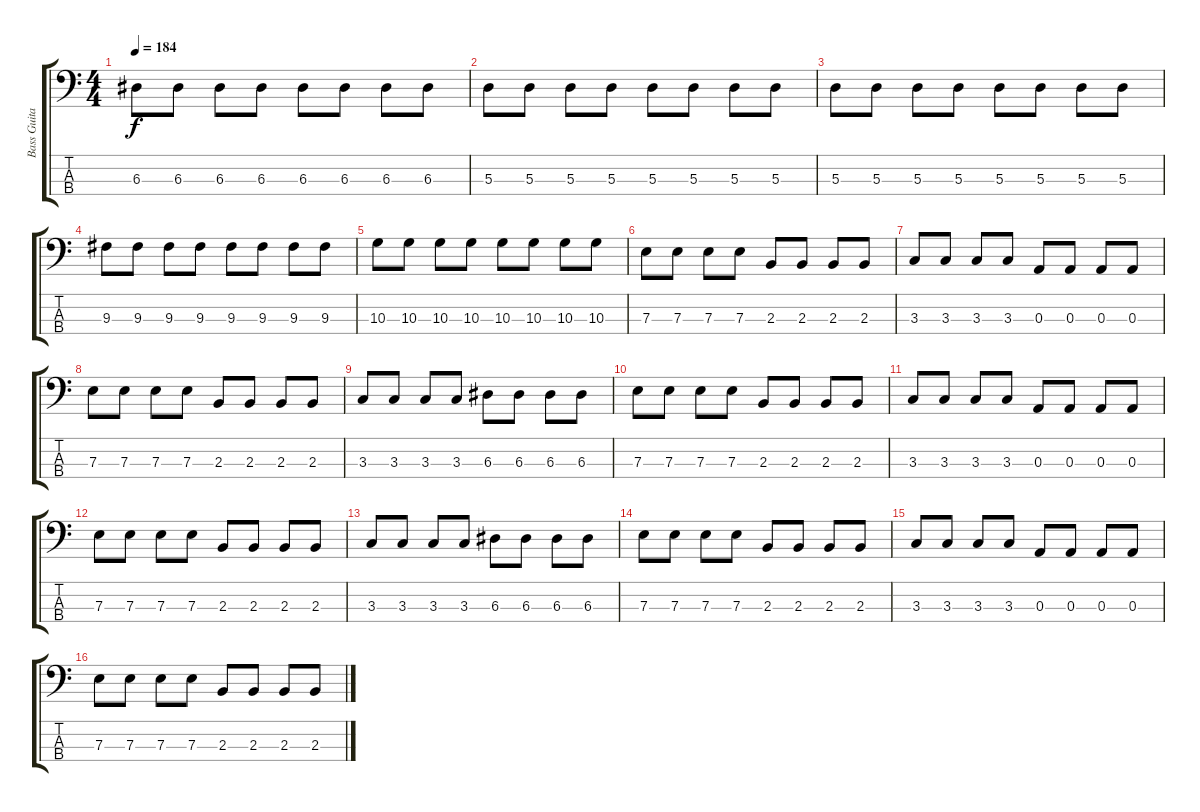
\track ("Bass Guitar" "Bass Guita") {instrument electricbassfinger}
\staff {score tabs}
\tuning (G2 D2 A1 E1) {hide}
\ts (4 4)
\tempo 184
\clef f4
\ks c
6.3.8{dy f} 6.3.8 6.3.8 6.3.8 6.3.8 6.3.8 6.3.8 6.3.8 |
5.3.8 5.3.8 5.3.8 5.3.8 5.3.8 5.3.8 5.3.8 5.3.8 |
5.3.8 5.3.8 5.3.8 5.3.8 5.3.8 5.3.8 5.3.8 5.3.8 |
9.3.8 9.3.8 9.3.8 9.3.8 9.3.8 9.3.8 9.3.8 9.3.8 |
10.3.8 10.3.8 10.3.8 10.3.8 10.3.8 10.3.8 10.3.8 10.3.8 |
7.3.8 7.3.8 7.3.8 7.3.8 2.3.8 2.3.8 2.3.8 2.3.8 |
3.3.8 3.3.8 3.3.8 3.3.8 0.3.8 0.3.8 0.3.8 0.3.8 |
7.3.8 7.3.8 7.3.8 7.3.8 2.3.8 2.3.8 2.3.8 2.3.8 |
3.3.8 3.3.8 3.3.8 3.3.8 6.3.8 6.3.8 6.3.8 6.3.8 |
7.3.8 7.3.8 7.3.8 7.3.8 2.3.8 2.3.8 2.3.8 2.3.8 |
3.3.8 3.3.8 3.3.8 3.3.8 0.3.8 0.3.8 0.3.8 0.3.8 |
7.3.8 7.3.8 7.3.8 7.3.8 2.3.8 2.3.8 2.3.8 2.3.8 |
3.3.8 3.3.8 3.3.8 3.3.8 6.3.8 6.3.8 6.3.8 6.3.8 |
7.3.8 7.3.8 7.3.8 7.3.8 2.3.8 2.3.8 2.3.8 2.3.8 |
3.3.8 3.3.8 3.3.8 3.3.8 0.3.8 0.3.8 0.3.8 0.3.8 |
7.3.8 7.3.8 7.3.8 7.3.8 2.3.8 2.3.8 2.3.8 2.3.8
